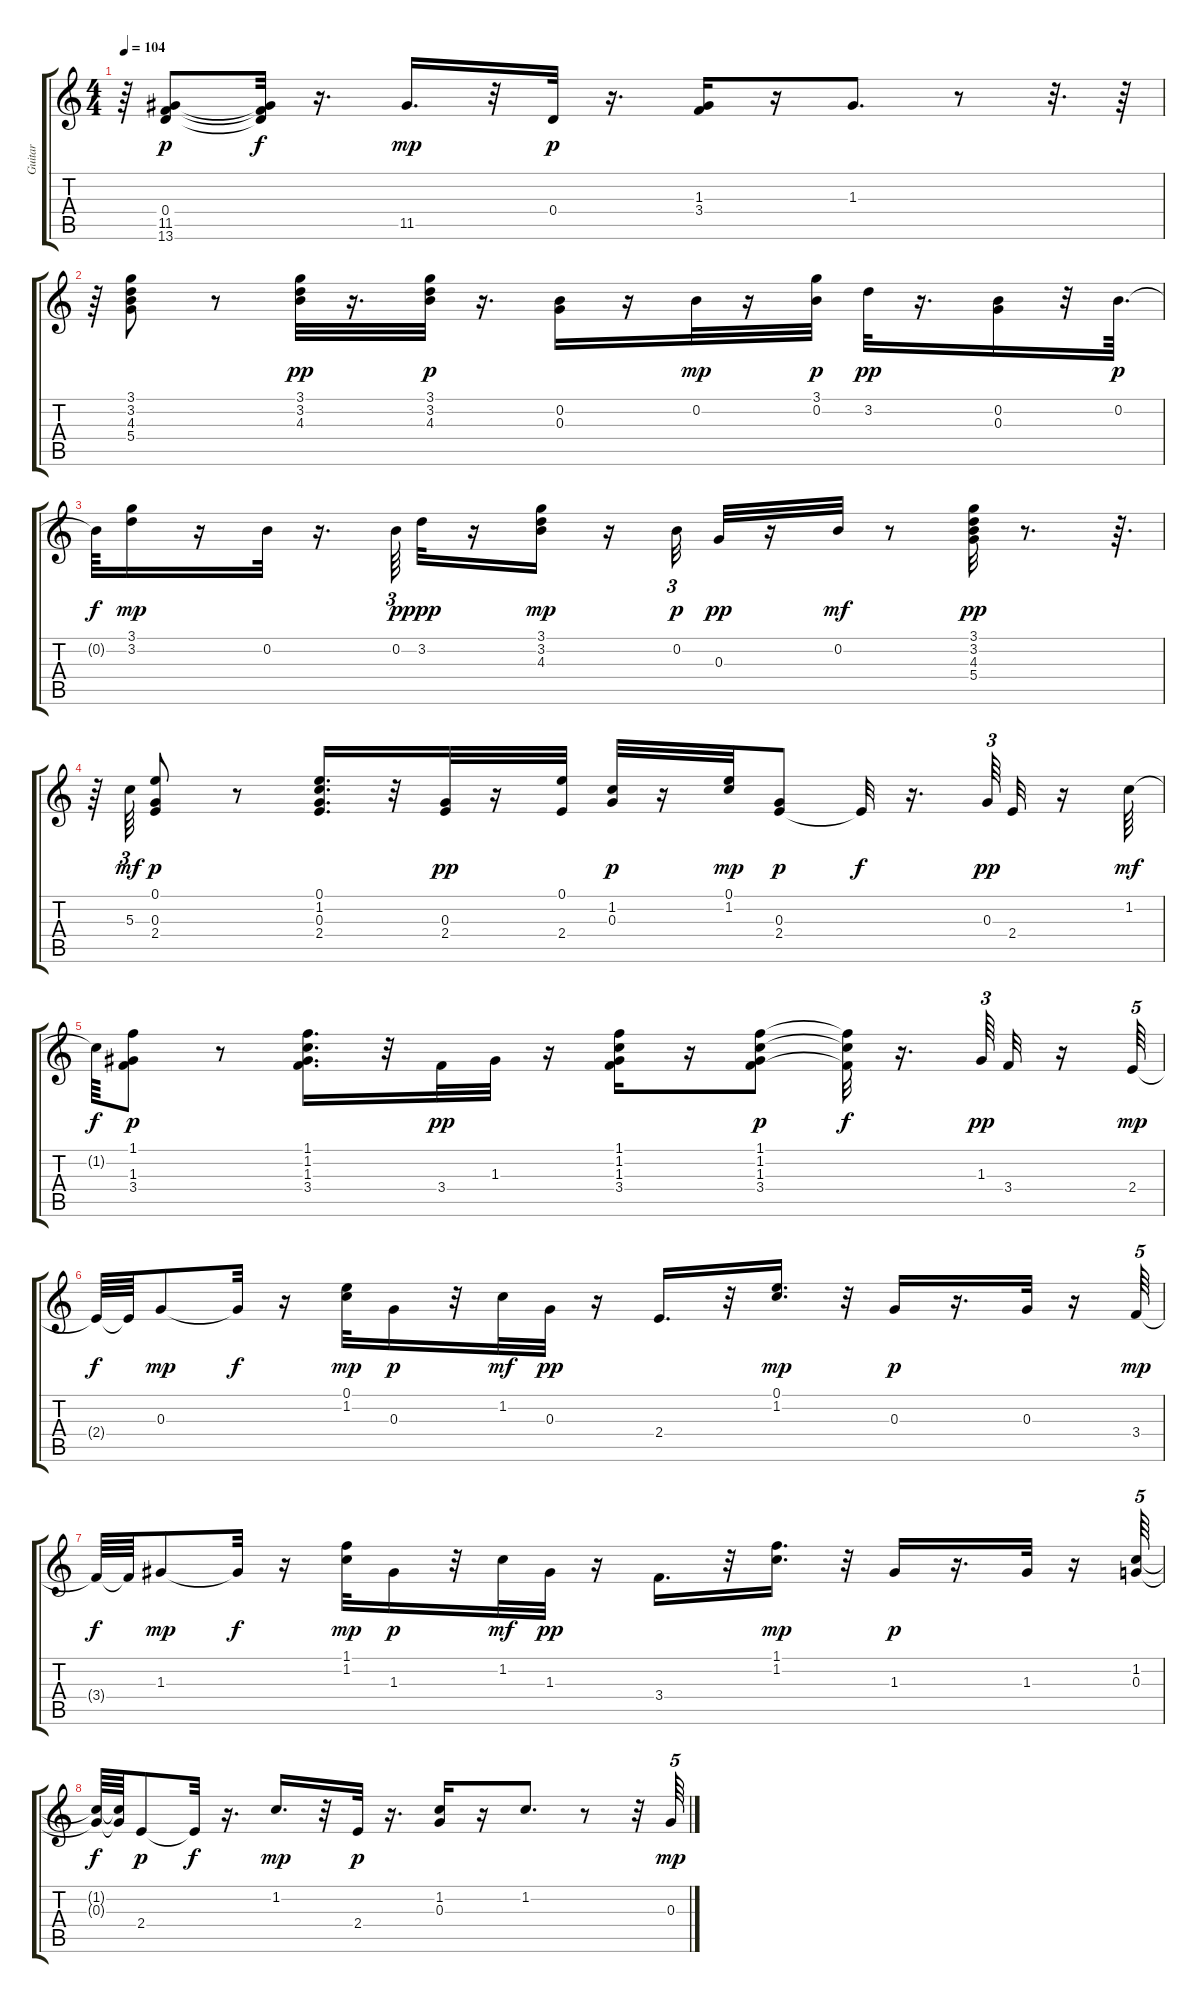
\track ("Guitar" "Guitar") {instrument acousticguitarsteel}
\staff {score tabs}
\tuning (E4 B3 G3 D3 A2 E2) {hide}
\ts (4 4)
\tempo 104
\clef g2
\ks c
r.64{dy pp} (0.4 11.5 13.6).8{dy p} (0.4{t} 11.5{t} 13.6{t}).32{dy f} r.16{d} 11.5.16{d dy mp} r.32 0.4.32{dy p} r.16{d} (1.3 3.4).16 r.16 1.3.8{d} r.8 r.32{d} r.64 |
r.64 (3.1 3.2 4.3 5.4).8 r.8 (3.1 3.2 4.3).32{dy pp} r.16{d} (3.1 3.2 4.3).32{dy p} r.16{d} (0.2 0.3).16 r.16 0.2.32{dy mp} r.16 (3.1 0.2).32{dy p} 3.2.32{dy pp} r.16{d} (0.2 0.3).16 r.32 0.2.64{d dy p} |
0.2{t}.64{dy f} (3.1 3.2).16{dy mp} r.16 0.2.32 r.16{d} 0.2.64{tu (3 2) dy p} 3.2.32{dy ppp} r.16 (3.1 3.2 4.3).16{dy mp} r.16 0.2.32{tu (3 2) dy p} 0.3.32{dy pp} r.16 0.2.32{dy mf} r.8 (3.1 3.2 4.3 5.4).32{dy pp} r.8{d} r.64{d} |
r.64 5.3.64{tu (3 2) dy mf} (0.1 0.3 2.4).8{dy p} r.8 (0.1 1.2 0.3 2.4).16{d} r.32 (0.3 2.4).32{dy pp} r.16 (0.1 2.4).32 (1.2 0.3).32{dy p} r.16 (0.1 1.2).32{dy mp} (0.3 2.4).8{dy p} 2.4{t}.32{dy f} r.16{d} 0.3.64{tu (3 2) dy pp} 2.4.32 r.16 1.2.64{dy mf} |
1.2{t}.64{dy f} (1.1 1.3 3.4).8{dy p} r.8 (1.1 1.2 1.3 3.4).16{d} r.32 3.4.32{dy pp} 1.3.32 r.16 (1.1 1.2 1.3 3.4).16 r.16 (1.1 1.2 1.3 3.4).8{dy p} (1.1{t} 1.2{t} 3.4{t}).32{dy f} r.16{d} 1.3.64{tu (3 2) dy pp} 3.4.32 r.16 2.4.64{tu (5 4) dy mp} |
2.4{t}.64{dy f} 2.4{t}.64 0.3.8{dy mp} 0.3{t}.32{dy f} r.16 (0.1 1.2).32{dy mp} 0.3.16{dy p} r.32 1.2.32{dy mf} 0.3.32{dy pp} r.16 2.4.16{d} r.32 (0.1 1.2).16{d dy mp} r.32 0.3.16{dy p} r.16{d} 0.3.32 r.16 3.4.64{tu (5 4) dy mp} |
3.4{t}.64{dy f} 3.4{t}.64 1.3.8{dy mp} 1.3{t}.32{dy f} r.16 (1.1 1.2).32{dy mp} 1.3.16{dy p} r.32 1.2.32{dy mf} 1.3.32{dy pp} r.16 3.4.16{d} r.32 (1.1 1.2).16{d dy mp} r.32 1.3.16{dy p} r.16{d} 1.3.32 r.16 (1.2 0.3).64{tu (5 4)} |
(1.2{t} 0.3{t}).64{dy f} (1.2{t} 0.3{t}).64 2.4.8{dy p} 2.4{t}.32{dy f} r.16{d} 1.2.16{d dy mp} r.32 2.4.32{dy p} r.16{d} (1.2 0.3).16 r.16 1.2.8{d} r.8 r.32 0.3.64{tu (5 4) dy mp}
